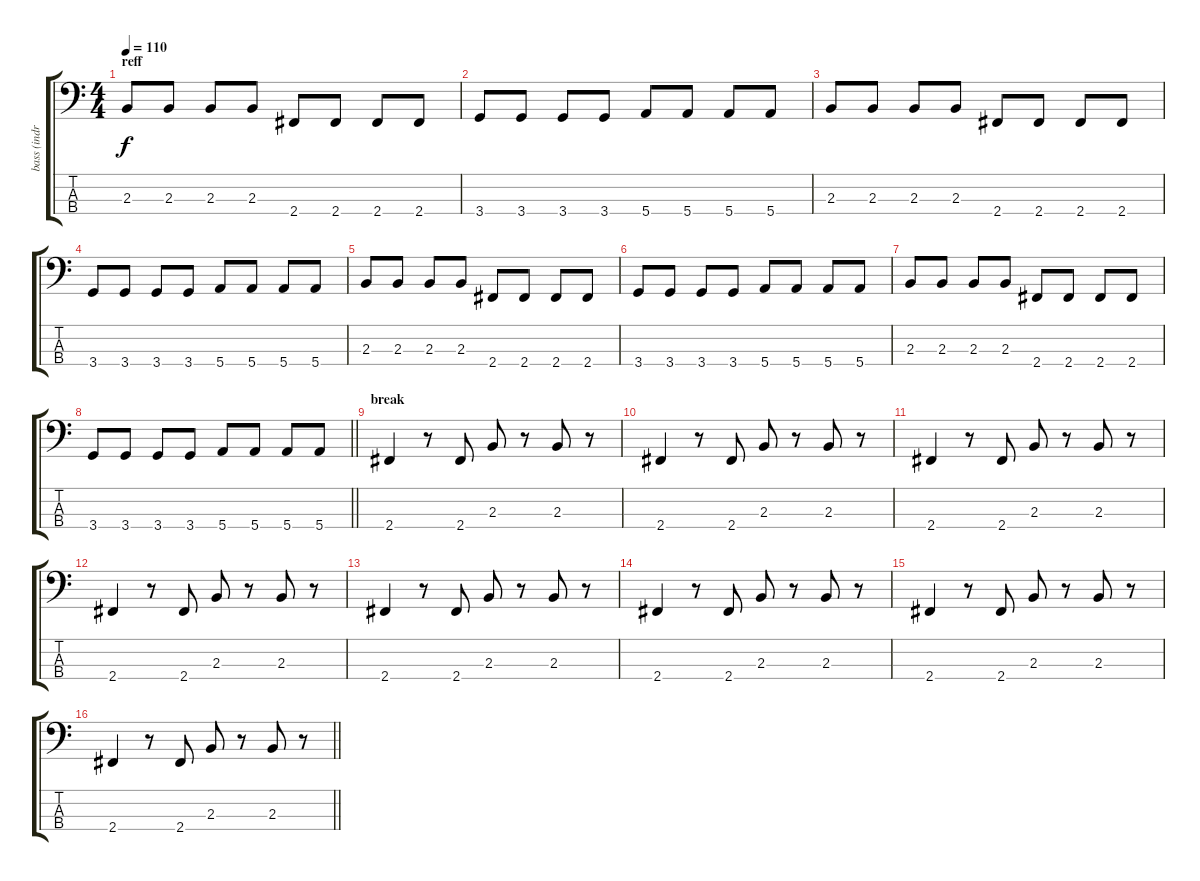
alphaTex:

\track ("bass (indra)" "bass (indr") {instrument electricbassfinger}
\staff {score tabs}
\tuning (G2 D2 A1 E1) {hide}
\ts (4 4)
\section ("" "reff")
\tempo 110
\clef f4
\ks c
2.3.8{dy f} 2.3.8 2.3.8 2.3.8 2.4.8 2.4.8 2.4.8 2.4.8 |
3.4.8 3.4.8 3.4.8 3.4.8 5.4.8 5.4.8 5.4.8 5.4.8 |
2.3.8 2.3.8 2.3.8 2.3.8 2.4.8 2.4.8 2.4.8 2.4.8 |
3.4.8 3.4.8 3.4.8 3.4.8 5.4.8 5.4.8 5.4.8 5.4.8 |
2.3.8 2.3.8 2.3.8 2.3.8 2.4.8 2.4.8 2.4.8 2.4.8 |
3.4.8 3.4.8 3.4.8 3.4.8 5.4.8 5.4.8 5.4.8 5.4.8 |
2.3.8 2.3.8 2.3.8 2.3.8 2.4.8 2.4.8 2.4.8 2.4.8 |
\barLineRight lightlight
3.4.8 3.4.8 3.4.8 3.4.8 5.4.8 5.4.8 5.4.8 5.4.8 |
\section ("" "break")
2.4.4 r.8 2.4.8 2.3.8 r.8 2.3.8 r.8 |
2.4.4 r.8 2.4.8 2.3.8 r.8 2.3.8 r.8 |
2.4.4 r.8 2.4.8 2.3.8 r.8 2.3.8 r.8 |
2.4.4 r.8 2.4.8 2.3.8 r.8 2.3.8 r.8 |
2.4.4 r.8 2.4.8 2.3.8 r.8 2.3.8 r.8 |
2.4.4 r.8 2.4.8 2.3.8 r.8 2.3.8 r.8 |
2.4.4 r.8 2.4.8 2.3.8 r.8 2.3.8 r.8 |
\barLineRight lightlight
2.4.4 r.8 2.4.8 2.3.8 r.8 2.3.8 r.8
